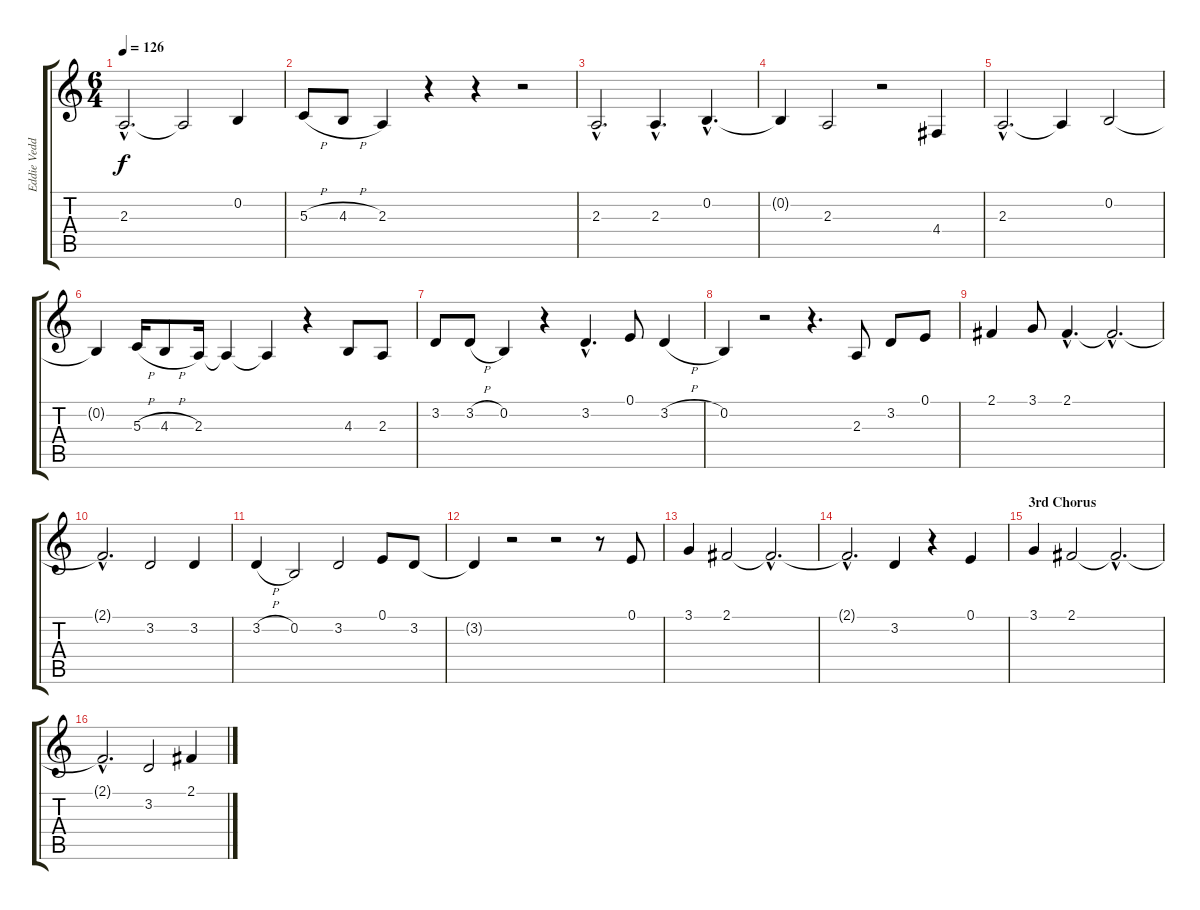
\track ("Eddie Vedder" "Eddie Vedd") {instrument voiceoohs}
\staff {score tabs}
\tuning (E4 B3 G3 D3 A2 E2) {hide}
\ts (6 4)
\tempo 126
\clef g2
\ks c
2.3{hac}.2{d dy f} 2.3{t}.2 0.2.4 |
5.3{h}.8 4.3{h}.8 2.3.4 r.4 r.4 r.2 |
2.3{hac}.2{d} 2.3{hac}.4{d} 0.2{hac}.4{d} |
0.2{t}.4 2.3.2 r.2 4.4.4 |
2.3{hac}.2{d} 2.3{t}.4 0.2.2 |
0.2{t}.4 5.3{h}.16 4.3{h}.8 2.3.16 2.3{t}.4 2.3{t}.4 r.4 4.3.8 2.3.8 |
3.2.8 3.2{h}.8 0.2.4 r.4 3.2{hac}.4{d} 0.1.8 3.2{h}.4 |
0.2.4 r.2 r.4{d} 2.3.8 3.2.8 0.1.8 |
2.1.4 3.1.8 2.1{hac}.4{d} 2.1{hac t}.2{d} |
2.1{hac t}.2{d} 3.2.2 3.2.4 |
3.2{h}.4 0.2.2 3.2.2 0.1.8 3.2.8 |
3.2{t}.4 r.2 r.2 r.8 0.1.8 |
3.1.4 2.1.2 2.1{hac t}.2{d} |
2.1{hac t}.2{d} 3.2.4 r.4 0.1.4 |
\section ("" "3rd Chorus")
3.1.4 2.1.2 2.1{hac t}.2{d} |
2.1{hac t}.2{d} 3.2.2 2.1.4
